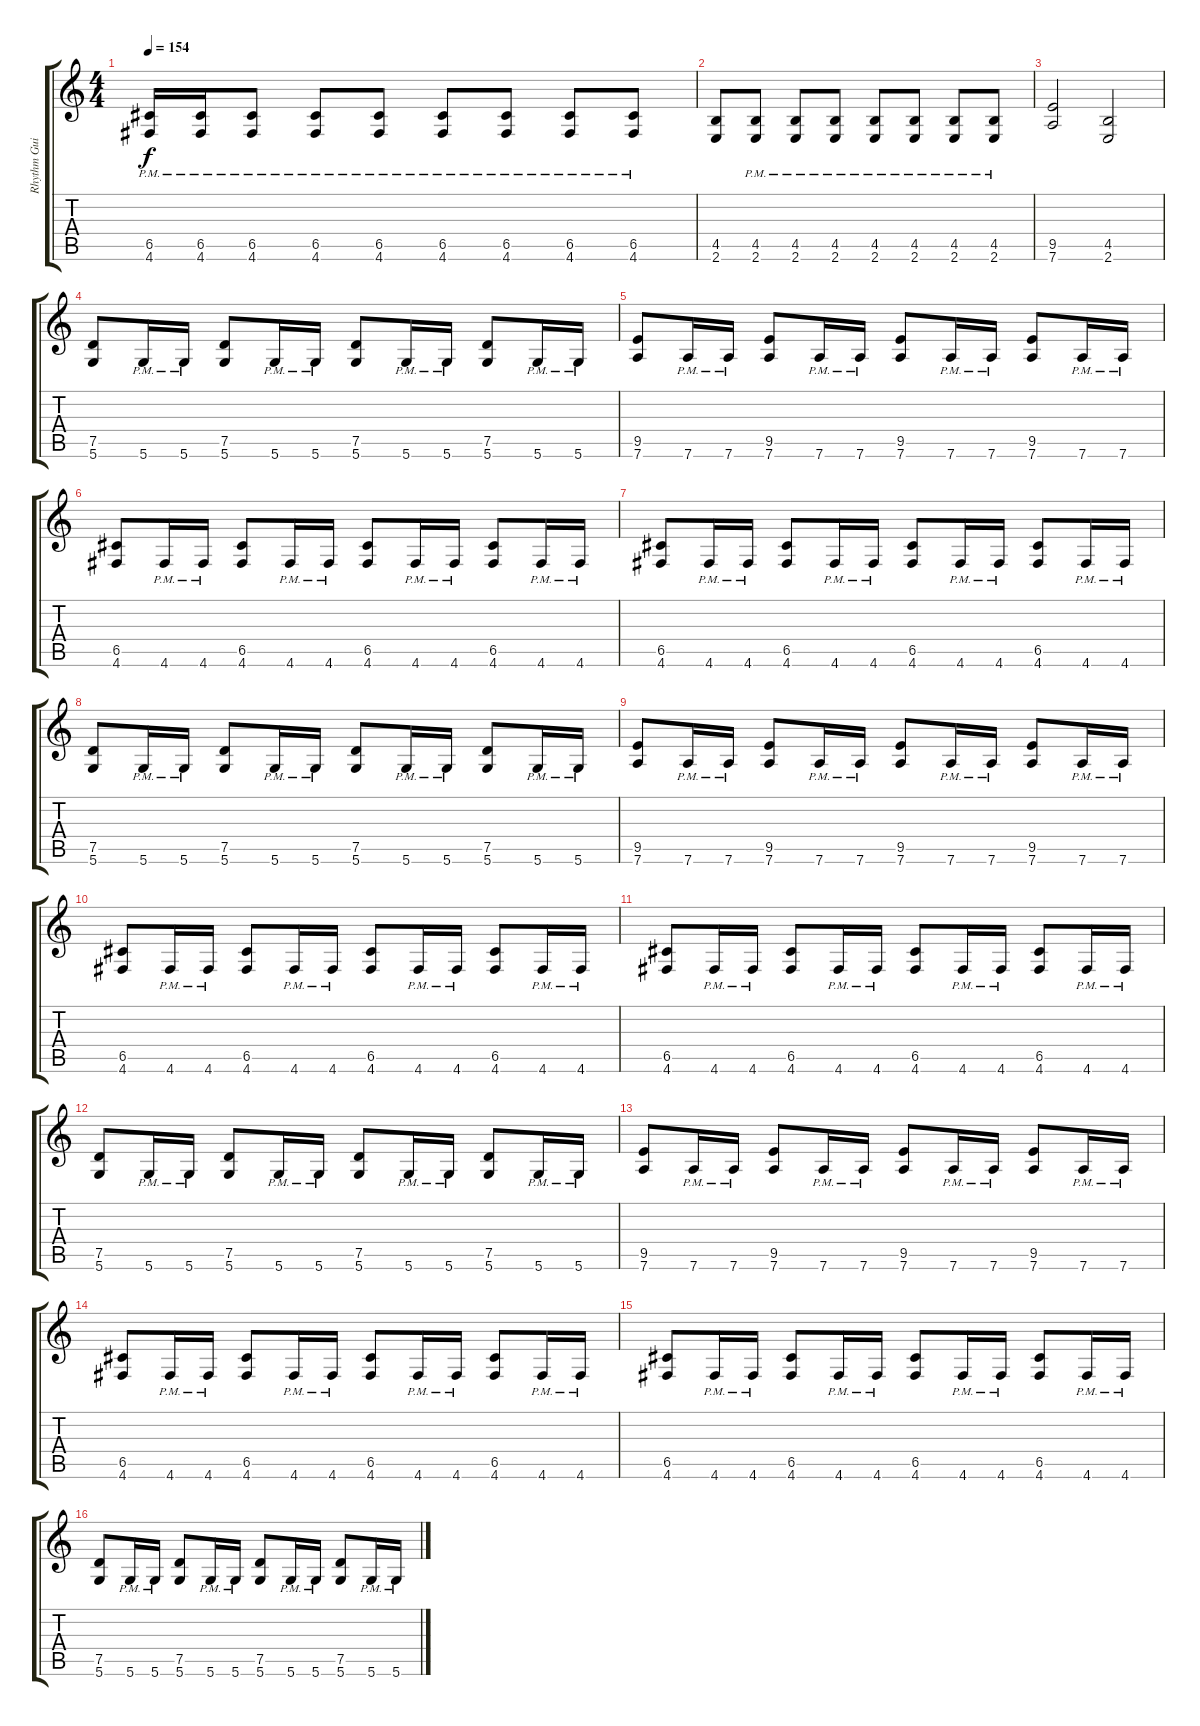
\track ("Rhythm Guitar" "Rhythm Gui") {instrument overdrivenguitar}
\staff {score tabs}
\tuning (D4 A3 F3 C3 G2 D2) {hide}
\ts (4 4)
\tempo 154
\clef g2
\ks c
(6.5 4.6{pm}).16{dy f} (6.5 4.6{pm}).16 (6.5{pm} 4.6{pm}).8 (6.5{pm} 4.6{pm}).8 (6.5{pm} 4.6{pm}).8 (6.5{pm} 4.6{pm}).8 (6.5{pm} 4.6{pm}).8 (6.5{pm} 4.6{pm}).8 (6.5{pm} 4.6{pm}).8 |
(4.5 2.6).8 (4.5{pm} 2.6{pm}).8 (4.5{pm} 2.6{pm}).8 (4.5{pm} 2.6{pm}).8 (4.5{pm} 2.6{pm}).8 (4.5{pm} 2.6{pm}).8 (4.5{pm} 2.6{pm}).8 (4.5{pm} 2.6{pm}).8 |
(9.5 7.6).2 (4.5 2.6).2 |
(7.5 5.6).8 5.6{pm}.16 5.6{pm}.16 (7.5 5.6).8 5.6{pm}.16 5.6{pm}.16 (7.5 5.6).8 5.6{pm}.16 5.6{pm}.16 (7.5 5.6).8 5.6{pm}.16 5.6{pm}.16 |
(9.5 7.6).8 7.6{pm}.16 7.6{pm}.16 (9.5 7.6).8 7.6{pm}.16 7.6{pm}.16 (9.5 7.6).8 7.6{pm}.16 7.6{pm}.16 (9.5 7.6).8 7.6{pm}.16 7.6{pm}.16 |
(6.5 4.6).8 4.6{pm}.16 4.6{pm}.16 (6.5 4.6).8 4.6{pm}.16 4.6{pm}.16 (6.5 4.6).8 4.6{pm}.16 4.6{pm}.16 (6.5 4.6).8 4.6{pm}.16 4.6{pm}.16 |
(6.5 4.6).8 4.6{pm}.16 4.6{pm}.16 (6.5 4.6).8 4.6{pm}.16 4.6{pm}.16 (6.5 4.6).8 4.6{pm}.16 4.6{pm}.16 (6.5 4.6).8 4.6{pm}.16 4.6{pm}.16 |
(7.5 5.6).8 5.6{pm}.16 5.6{pm}.16 (7.5 5.6).8 5.6{pm}.16 5.6{pm}.16 (7.5 5.6).8 5.6{pm}.16 5.6{pm}.16 (7.5 5.6).8 5.6{pm}.16 5.6{pm}.16 |
(9.5 7.6).8 7.6{pm}.16 7.6{pm}.16 (9.5 7.6).8 7.6{pm}.16 7.6{pm}.16 (9.5 7.6).8 7.6{pm}.16 7.6{pm}.16 (9.5 7.6).8 7.6{pm}.16 7.6{pm}.16 |
(6.5 4.6).8 4.6{pm}.16 4.6{pm}.16 (6.5 4.6).8 4.6{pm}.16 4.6{pm}.16 (6.5 4.6).8 4.6{pm}.16 4.6{pm}.16 (6.5 4.6).8 4.6{pm}.16 4.6{pm}.16 |
(6.5 4.6).8 4.6{pm}.16 4.6{pm}.16 (6.5 4.6).8 4.6{pm}.16 4.6{pm}.16 (6.5 4.6).8 4.6{pm}.16 4.6{pm}.16 (6.5 4.6).8 4.6{pm}.16 4.6{pm}.16 |
(7.5 5.6).8 5.6{pm}.16 5.6{pm}.16 (7.5 5.6).8 5.6{pm}.16 5.6{pm}.16 (7.5 5.6).8 5.6{pm}.16 5.6{pm}.16 (7.5 5.6).8 5.6{pm}.16 5.6{pm}.16 |
(9.5 7.6).8 7.6{pm}.16 7.6{pm}.16 (9.5 7.6).8 7.6{pm}.16 7.6{pm}.16 (9.5 7.6).8 7.6{pm}.16 7.6{pm}.16 (9.5 7.6).8 7.6{pm}.16 7.6{pm}.16 |
(6.5 4.6).8 4.6{pm}.16 4.6{pm}.16 (6.5 4.6).8 4.6{pm}.16 4.6{pm}.16 (6.5 4.6).8 4.6{pm}.16 4.6{pm}.16 (6.5 4.6).8 4.6{pm}.16 4.6{pm}.16 |
(6.5 4.6).8 4.6{pm}.16 4.6{pm}.16 (6.5 4.6).8 4.6{pm}.16 4.6{pm}.16 (6.5 4.6).8 4.6{pm}.16 4.6{pm}.16 (6.5 4.6).8 4.6{pm}.16 4.6{pm}.16 |
(7.5 5.6).8 5.6{pm}.16 5.6{pm}.16 (7.5 5.6).8 5.6{pm}.16 5.6{pm}.16 (7.5 5.6).8 5.6{pm}.16 5.6{pm}.16 (7.5 5.6).8 5.6{pm}.16 5.6{pm}.16
